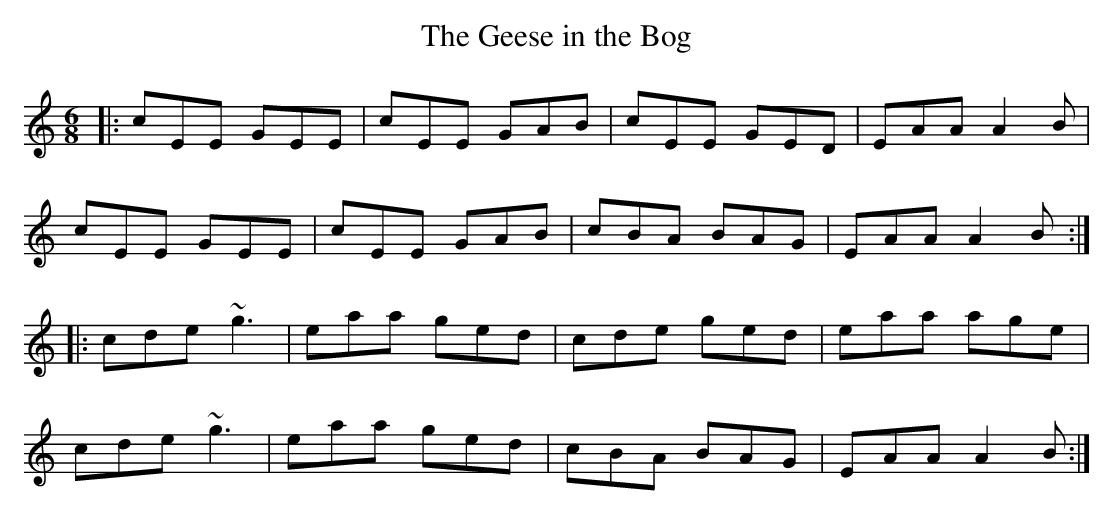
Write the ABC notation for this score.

X:1
T:Geese in the Bog, The
M:6/8
K:C
|: cEE GEE|cEE GAB|cEE GED|EAA A2B|
cEE GEE|cEE GAB|cBA BAG|EAA A2B:|
|:cde ~g3|eaa ged|cde ged|eaa age|
cde ~g3|eaa ged|cBA BAG|EAA A2B:|
